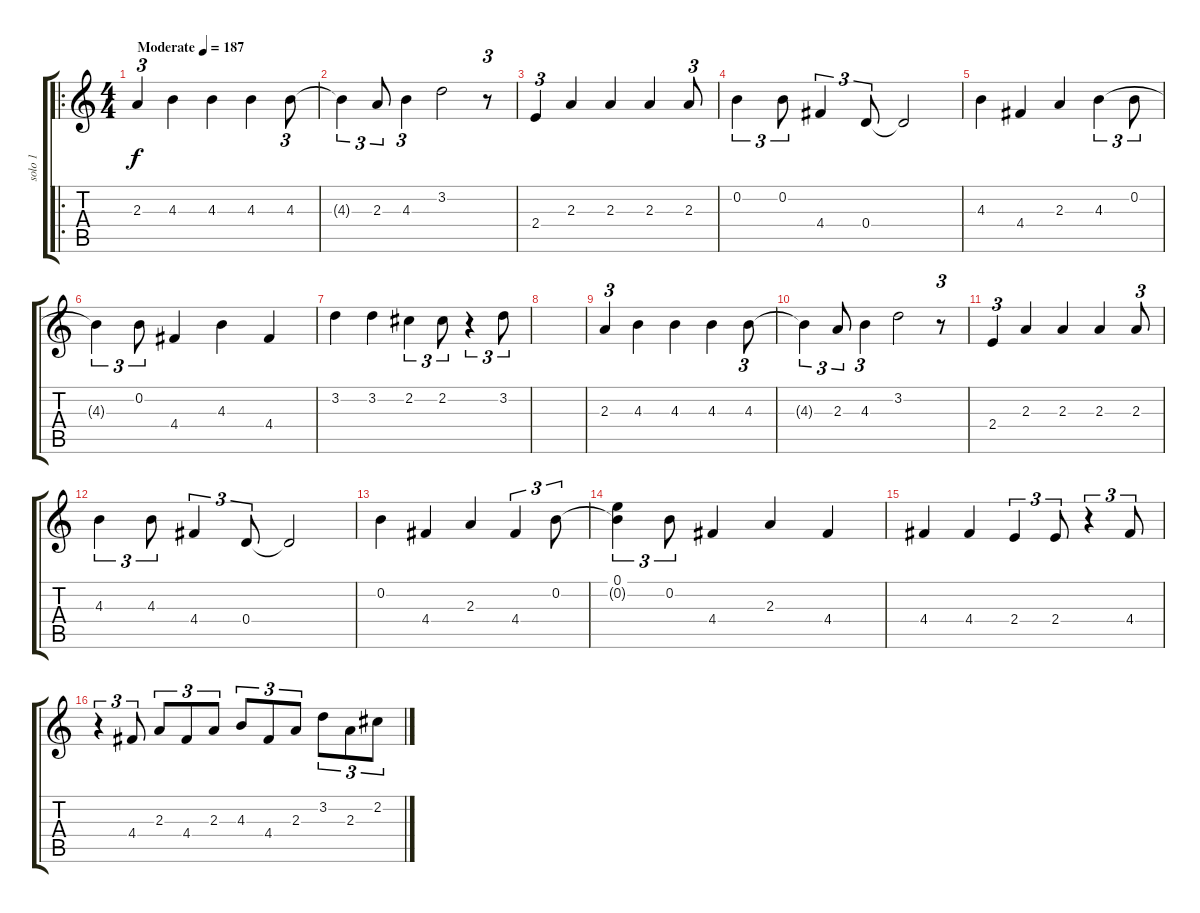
\track ("solo 1" "solo 1") {mute instrument acousticguitarsteel}
\staff {score tabs}
\tuning (E4 B3 G3 D3 A2 E2) {hide}
\ro
\ts (4 4)
\tempo (187 "Moderate")
\clef g2
\ks c
2.3.4{tu (3 2) dy f instrument acousticguitarsteel} 4.3.4 4.3.4 4.3.4 4.3.8{tu (3 2)} |
4.3{t}.4{tu (3 2)} 2.3.8{tu (3 2)} 4.3.4{tu (3 2)} 3.2.2 r.8{tu (3 2)} |
2.4.4{tu (3 2)} 2.3.4 2.3.4 2.3.4 2.3.8{tu (3 2)} |
0.2.4{tu (3 2)} 0.2.8{tu (3 2)} 4.4.4{tu (3 2)} 0.4.8{tu (3 2)} 0.4{t}.2 |
4.3.4 4.4.4 2.3.4 4.3.4{tu (3 2)} 0.2.8{tu (3 2)} |
4.3{t}.4{tu (3 2)} 0.2.8{tu (3 2)} 4.4.4 4.3.4 4.4.4 |
3.2.4 3.2.4 2.2.4{tu (3 2)} 2.2.8{tu (3 2)} r.4{tu (3 2)} 3.2.8{tu (3 2)} |
|
2.3.4{tu (3 2)} 4.3.4 4.3.4 4.3.4 4.3.8{tu (3 2)} |
4.3{t}.4{tu (3 2)} 2.3.8{tu (3 2)} 4.3.4{tu (3 2)} 3.2.2 r.8{tu (3 2)} |
2.4.4{tu (3 2)} 2.3.4 2.3.4 2.3.4 2.3.8{tu (3 2)} |
4.3.4{tu (3 2)} 4.3.8{tu (3 2)} 4.4.4{tu (3 2)} 0.4.8{tu (3 2)} 0.4{t}.2 |
0.2.4 4.4.4 2.3.4 4.4.4{tu (3 2)} 0.2.8{tu (3 2)} |
(0.1 0.2{t}).4{tu (3 2)} 0.2.8{tu (3 2)} 4.4.4 2.3.4 4.4.4 |
4.4.4 4.4.4 2.4.4{tu (3 2)} 2.4.8{tu (3 2)} r.4{tu (3 2)} 4.4.8{tu (3 2)} |
r.4{tu (3 2)} 4.4.8{tu (3 2)} 2.3.8{tu (3 2)} 4.4.8{tu (3 2)} 2.3.8{tu (3 2)} 4.3.8{tu (3 2)} 4.4.8{tu (3 2)} 2.3.8{tu (3 2)} 3.2.8{tu (3 2)} 2.3.8{tu (3 2)} 2.2.8{tu (3 2)}
